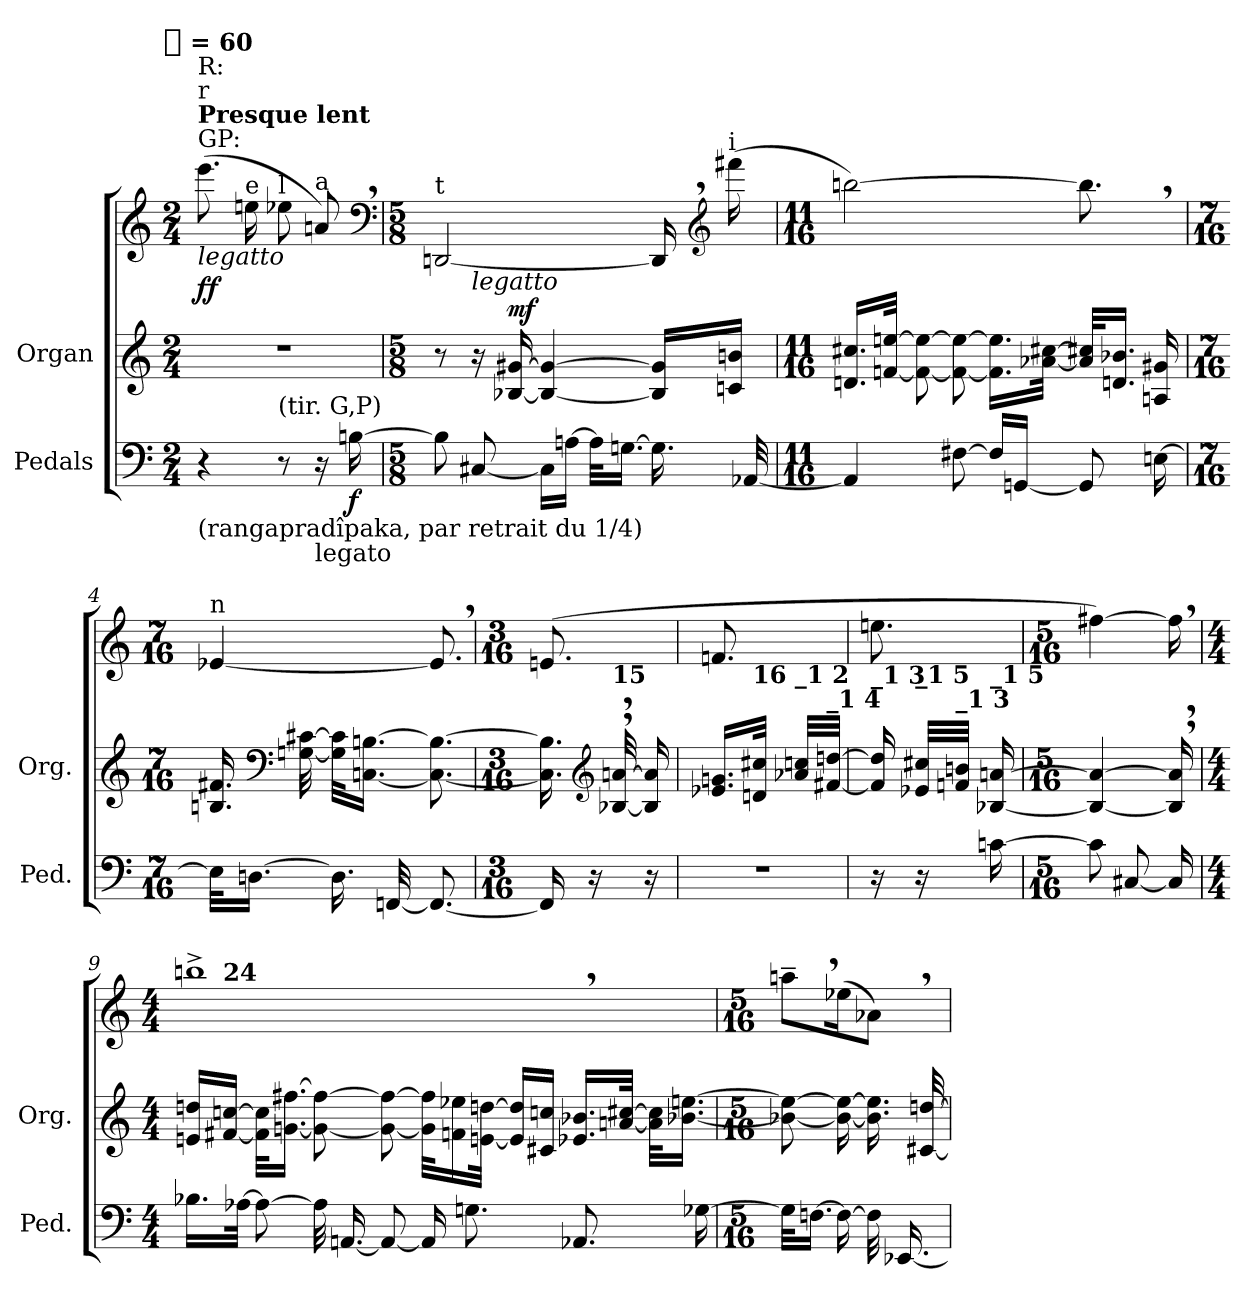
**kern	**dynam	**kern	**kern	**dynam
*part2	*part2	*part1	*part1	*part1
*staff3	*staff3	*staff2	*staff1	*staff1/2
*I"Pedals	*	*I"Organ	*	*
*I'Ped.	*	*I'Org.	*	*
*clefF4	*	*clefG2	*clefG2	*
*k[]	*	*k[]	*k[]	*
*C:	*	*C:	*C:	*
!!LO:TX:omd:t=[quarter] = 60
*M2/4	*	*M2/4	*M2/4	*
*MM60	*	*MM60	*MM60	*
=1	=1	=1	=1	=1
!	!	!	!LO:TX:a:t=GP&colon;	!
!	!	!	!LO:TX:a:B:t=Presque lent	!
!	!	!	!LO:TX:a:t=r	!
!	!	!	!LO:TX:b:i:t=legatto	!
!	!	!	!LO:TX:a:t=R&colon;	!
!LO:TX:b:t=(rangapradîpaka, par retrait du 1/4)	!	!	!	!
4r	.	2r	(8.eee	ff
!	!	!	!LO:TX:a:t=e	!
.	.	.	16een	.
!	!	!	!LO:TX:a:t=l	!
!LO:TX:a:t=(tir. G,P)	!	!	!	!
8r	.	.	8ee-X	.
!	!	!	!LO:TX:a:t=a	!
!LO:TX:b:t=legato	!	!	!	!
16r	.	.	8an,)	.
[16Bn	f	.	.	.
*	*	*	*clefF4	*
=2	=2	=2	=2	=2
*M5/8	*	*M5/8	*M5/8	*
*	*	*	*^	*
!	!	!	!LO:TX:a:t=t	!	!
*	*	*	*	*^	*
8B]	.	8r	[2DDn	8.ryy	8ryy	.
!	!	!	!	!	!LO:TX:b:i:t=legatto	!
[8C#X	.	16r	.	.	2ryy	.
.	.	[16B-X [16g#X	.	4..ryy	.	mf
16C#LL]	.	4B-_ 4g#_	.	.	.	.
[16AnJJ	.	.	.	.	.	.
32AKLL]	.	.	.	.	.	.
[16.GnJJ	.	.	.	.	.	.
16.G]	.	16B-] 16g#]LL	16DD,]	.	.	.
*	*	*	*clefG2	*	*	*
!	!	!	!LO:TX:a:t=i	!	!	!
.	.	16cn 16bnJJ	(16fff#X	.	.	.
[32AA-X	.	.	.	.	.	.
*	*	*	*v	*v	*v	*
=3	=3	=3	=3	=3
*M11/16	*	*M11/16	*M11/16	*
*	*	*	*^	*
*	*	*	*	*^	*
!	!	!	!LO:TX:a:t=o	!	!	!
*	*	*	*v	*v	*v	*
4AA-]	.	16.dn 16.cc#XLL	[2bbn)	.
.	.	[32fn [32eenJJk	.	.
.	.	8f_ 8ee_	.	.
[8F#X	.	8f_ 8ee_	.	.
16F#LL]	.	16.f] 16.ee]LL	.	.
[16GGnJJ	.	.	.	.
.	.	[32a-X [32cc#XJJk	.	.
8GG]	.	32a-] 32cc#X]KLL	8.bb,]	.
.	.	16.dn 16.b-XJJ	.	.
[16En	.	16An 16g#X	.	.
=4	=4	=4	=4	=4
*M7/16	*	*M7/16	*M7/16	*
!	!	!	!LO:TX:a:t=n	!
32EKLL]	.	16.Bn 16.f#X	[4e-X	.
[16.DnJJ	.	.	.	.
*	*	*clefF4	*	*
.	.	[32Gn [32c#X	.	.
16.D]	.	32G] 32c#]KLL	.	.
.	.	[16.Cn [16.BnJJ	.	.
[32FFn	.	.	.	.
8.FF_	.	8.C_ 8.Bn_	8.e-,]	.
=5	=5	=5	=5	=5
*M3/16	*	*M3/16	*M3/16	*
!	!	!	!LO:TX:a:t=(locatif&colon; en)	!
*	*	*	*^	*
16FF]	.	16.C] 16.B]	(8.en	16.ryy	.
16r	.	.	.	.	.
*	*	*clefG2	*	*	*
!	!	!	!	!LO:TX:b:B:t=15	!
.	.	[32B-X, [32an,	.	16.ryy	.
16r	.	16B-] 16a]	.	.	.
=6	=6	=6	=6	=6	=6
!	!	!	!LO:TX:b:B:t=24	!	!
*	*	*	*^	*^	*
16%3r	.	16.e-X 16.gnLL	8.fn	16.ryy	8ryy	8ryy	.
!	!	!	!	!LO:TX:b:B:t=16	!	!	!
.	.	32dn 32cc#XJJk	.	16.ryy	.	.	.
!	!	!	!	!	!LO:TX:b:B:t=_1 2	!	!
.	.	32a-X 32ccnLLL	.	.	16ryy	32ryy	.
!	!	!	!	!	!	!LO:TX:b:B:t=_1 4	!
.	.	[32f#X [32ddnJJJ	.	.	.	32ryy	.
=7	=7	=7	=7	=7	=7	=7	=7
!	!	!	!LO:TX:b:B:t=_1 3	!	!	!	!
16r	.	16f#] 16ddn]	8.een	16ryy	16.ryy	8ryy	.
!	!	!	!	!LO:TX:b:B:t=_1 5	!	!	!
16r	.	32e-X 32cc#XLLL	.	8ryy	.	.	.
!	!	!	!	!	!LO:TX:b:B:t=_1 3	!	!
.	.	32fn 32bnJJJ	.	.	16.ryy	.	.
!	!	!	!	!	!	!LO:TX:b:B:t=_1 5	!
[16cn	.	[16B-X [16an	.	.	.	16ryy	.
*	*	*	*v	*v	*v	*v	*
=8	=8	=8	=8	=8
*M5/16	*	*M5/16	*M5/16	*
8c]	.	4B-_ 4a_	[4ff#X)	.
[8C#X	.	.	.	.
16C#]	.	16B-], 16a],	16ff#,]	.
=9	=9	=9	=9	=9
*M4/4	*	*M4/4	*M4/4	*
!	!	!	!LO:TX:a:B:t=15	!
!	!	!	!LO:TX:a:t=Dieu	!
*	*	*	*^	*
16.B-XLL	.	16en 16ddnLL	1bbn^,	16ryy	.
!	!	!	!	!LO:TX:a:B:t=24	!
.	.	[16f#X [16ccnJJ	.	2...ryy	.
[32A-XJJk	.	.	.	.	.
8A-_	.	32f#] 32cc]KLL	.	.	.
.	.	[16.gn [16.ff#XJJ	.	.	.
32A-]	.	8g_ 8ff#_	.	.	.
[16.AAn	.	.	.	.	.
8AA_	.	8g_ 8ff#_	.	.	.
16AA]	.	32g] 32ff#]KLL	.	.	.
.	.	16fn 16ee-X	.	.	.
8.Gn	.	.	.	.	.
.	.	[32en [32ddnJJk	.	.	.
.	.	16en] 16ddn]LL	.	.	.
.	.	16c#X 16ccnJJ	.	.	.
8.AA-X	.	16.e-X 16.b-XLL	.	.	.
.	.	[32an [32cc#XJJk	.	.	.
.	.	32a] 32cc#]KLL	.	.	.
.	.	[16.b-X [16.eenJJ	.	.	.
[16G-X	.	.	.	.	.
*	*	*	*v	*v	*
=10	=10	=10	=10	=10
*M5/16	*	*M5/16	*M5/16	*
32G-KLL]	.	8b-X_ 8een_	8aan~,L	.
[16.FnJJ	.	.	.	.
16F_	.	16b-_ 16ee_	(16ee-XK	.
32F]	.	16.b-] 16.ee]	8a-X,J)	.
[16.EE-X	.	.	.	.
.	.	[32c#X [32ddn	.	.
=	=	=	=	=
*-	*-	*-	*-	*-
